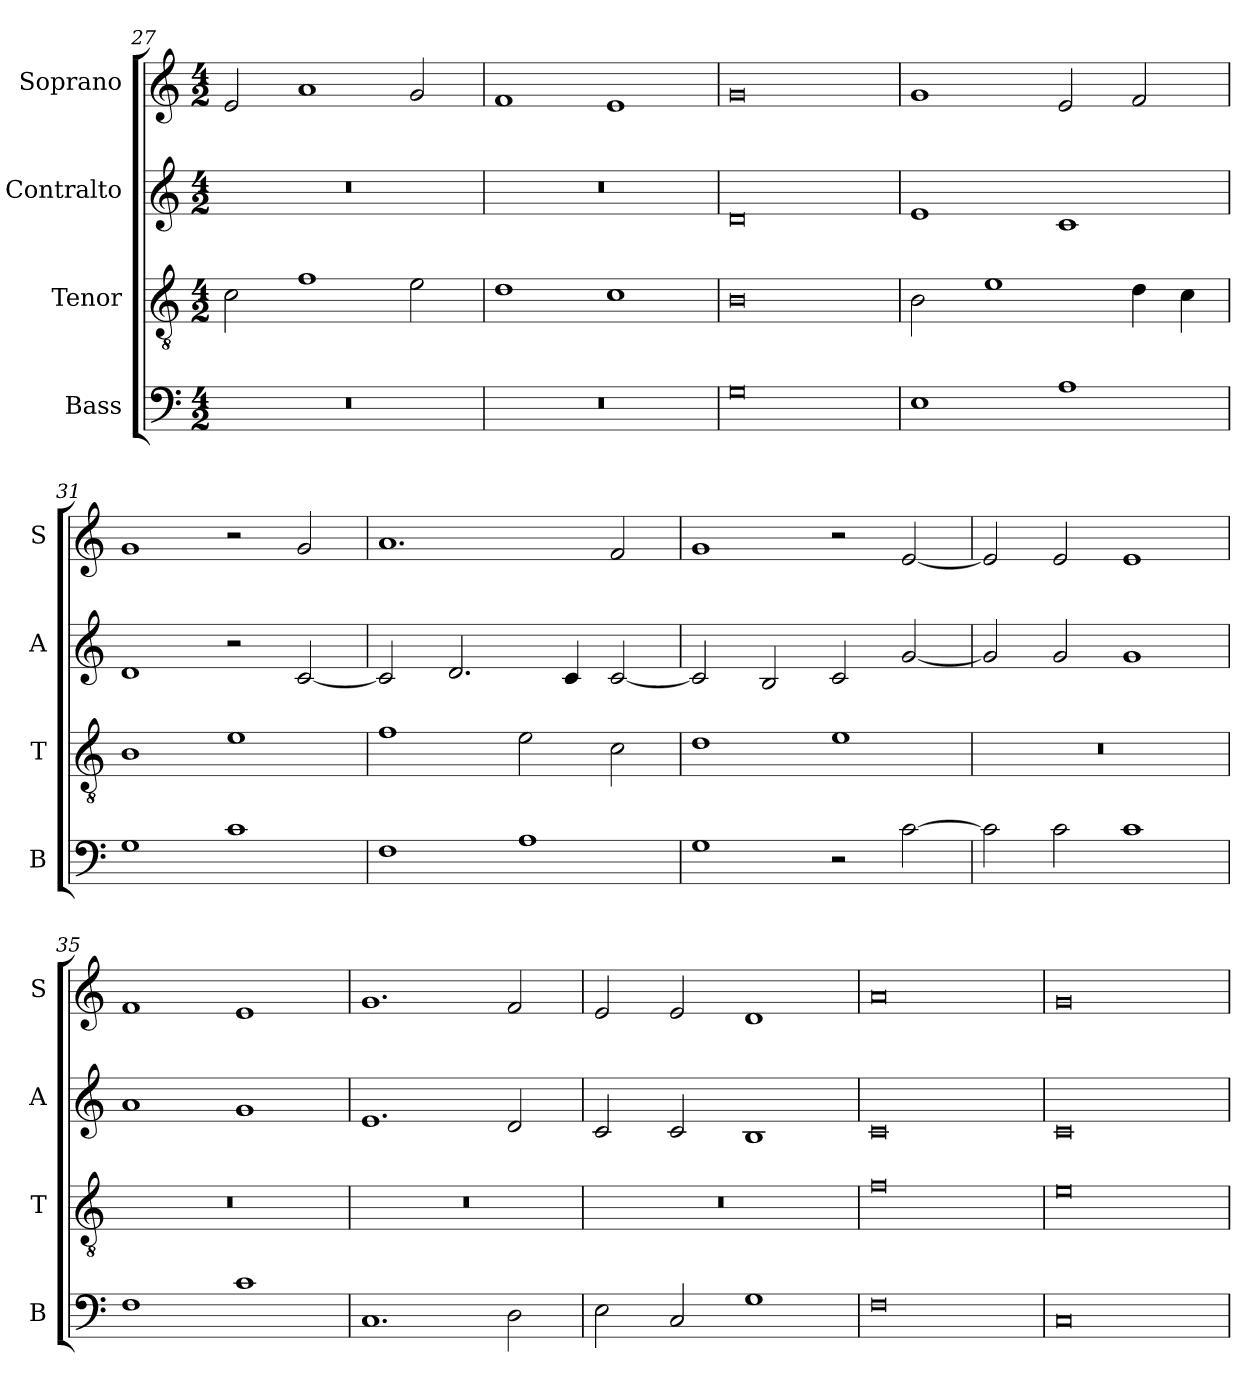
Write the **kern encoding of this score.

**kern	**kern	**kern	**kern
*part4	*part3	*part2	*part1
*staff4	*staff3	*staff2	*staff1
*I"Bass	*I"Tenor	*I"Contralto	*I"Soprano
*I'B	*I'T	*I'A	*I'S
*clefF4	*clefGv2	*clefG2	*clefG2
*k[]	*k[]	*k[]	*k[]
*G:mix	*G:mix	*G:mix	*G:mix
*M4/2	*M4/2	*M4/2	*M4/2
=27	=27	=27	=27
0r	2c	0r	2e
.	1f	.	1a
.	2e	.	2g
=28	=28	=28	=28
0r	1d	0r	1f
.	1c	.	1e
=29	=29	=29	=29
0G	0B	0d	0g
=30	=30	=30	=30
1E	2B	1e	1g
.	1e	.	.
1A	.	1c	2e
.	4d	.	2f
.	4c	.	.
=31	=31	=31	=31
1G	1B	1d	1g
1c	1e	2r	2r
.	.	[2c	2g
=32	=32	=32	=32
1F	1f	2c]	1.a
.	.	2.d	.
1A	2e	.	.
.	.	4c	.
.	2c	[2c	2f
=33	=33	=33	=33
1G	1d	2c]	1g
.	.	2B	.
2r	1e	2c	2r
[2c	.	[2g	[2e
=34	=34	=34	=34
2c]	0r	2g]	2e]
2c	.	2g	2e
1c	.	1g	1e
=35	=35	=35	=35
1F	0r	1a	1f
1c	.	1g	1e
=36	=36	=36	=36
1.C	0r	1.e	1.g
2D	.	2d	2f
=37	=37	=37	=37
2E	0r	2c	2e
2C	.	2c	2e
1G	.	1B	1d
=38	=38	=38	=38
0F	0f	0c	0a
=39	=39	=39	=39
0C	0e	0c	0g
=	=	=	=
*-	*-	*-	*-
